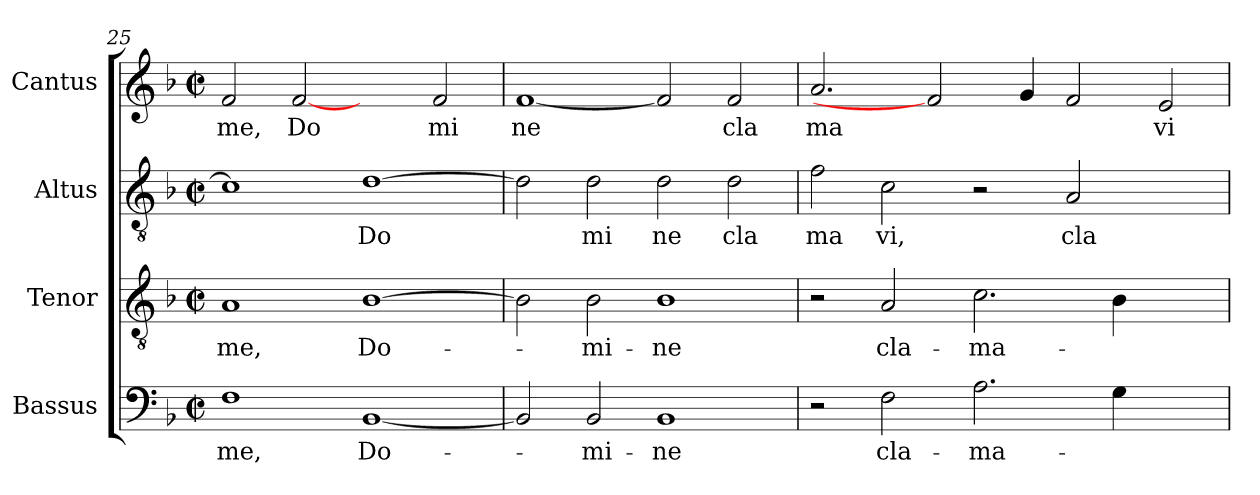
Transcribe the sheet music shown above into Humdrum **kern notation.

**kern	**text	**kern	**text	**kern	**text	**kern	**text
*part4	*part4	*part3	*part3	*part2	*part2	*part1	*part1
*staff4	*staff4	*staff3	*staff3	*staff2	*staff2	*staff1	*staff1
*I"Bassus	*	*I"Tenor	*	*I"Altus	*	*I"Cantus	*
*clefF4	*	*clefGv2	*	*clefGv2	*	*clefG2	*
*k[b-]	*	*k[b-]	*	*k[b-]	*	*k[b-]	*
*F:	*	*F:	*	*F:	*	*F:	*
*M2/2	*	*M2/2	*	*M2/2	*	*M2/2	*
*met(c|)	*	*met(c|)	*	*met(c|)	*	*met(c|)	*
=25	=25	=25	=25	=25	=25	=25	=25
!	!LO:LY:b:cj	!	!LO:LY:b:cj	!	!	!	!LO:LY:b:cj
1F	me,	1A	me,	1c]	.	2f/	me,
!	!	!	!	!	!	!	!LO:LY:b:cj
.	.	.	.	.	.	[2f	Do
!	!LO:LY:b:cj	!	!LO:LY:b:cj	!	!LO:LY:b:cj	!	!
[<1BB-	Do-	[>1B-	Do-	[>1d	Do	2ryy	.
!	!	!	!	!	!	!	!LO:LY:b:cj
.	.	.	.	.	.	2f/	mi
=26	=26	=26	=26	=26	=26	=26	=26
!	!	!	!	!	!	!	!LO:LY:b:cj
2BB-/]	.	2B-\]	.	2d\]	.	[1f	ne
!	!LO:LY:b:cj	!	!LO:LY:b:cj	!	!LO:LY:b:cj	!	!
2BB-/	-mi-	2B-\	-mi-	2d\	mi	.	.
!	!LO:LY:b:cj	!	!LO:LY:b:cj	!	!LO:LY:b:cj	!	!
1BB-	-ne	1B-	-ne	2d\	ne	2f]	.
!	!	!	!	!	!LO:LY:b:cj	!	!LO:LY:b:cj
.	.	.	.	2d\	cla	2f/	cla
=27	=27	=27	=27	=27	=27	=27	=27
!	!	!	!	!	!LO:LY:b:cj	!	!LO:LY:b
2r	.	2r	.	2f\	ma	2.a/	ma
!	!LO:LY:b:cj	!	!LO:LY:b:cj	!	!LO:LY:b:cj	!	!
2F\	cla-	2A/	cla-	2c\	vi,	.	.
.	.	.	.	.	.	2f]	.
!	!LO:LY:b	!	!LO:LY:b	!	!	!	!
2.A\	-ma-	2.c\	-ma-	2r	.	.	.
.	.	.	.	.	.	4g/	.
!	!	!	!	!	!LO:LY:b:cj	!	!
.	.	.	.	2A/	cla	2f/	.
4G\	.	4B-\	.	.	.	.	.
!	!	!	!	!	!	!	!LO:LY:b:cj
2ryy	.	2ryy	.	2ryy	.	2e/	vi
=	=	=	=	=	=	=	=
*-	*-	*-	*-	*-	*-	*-	*-
